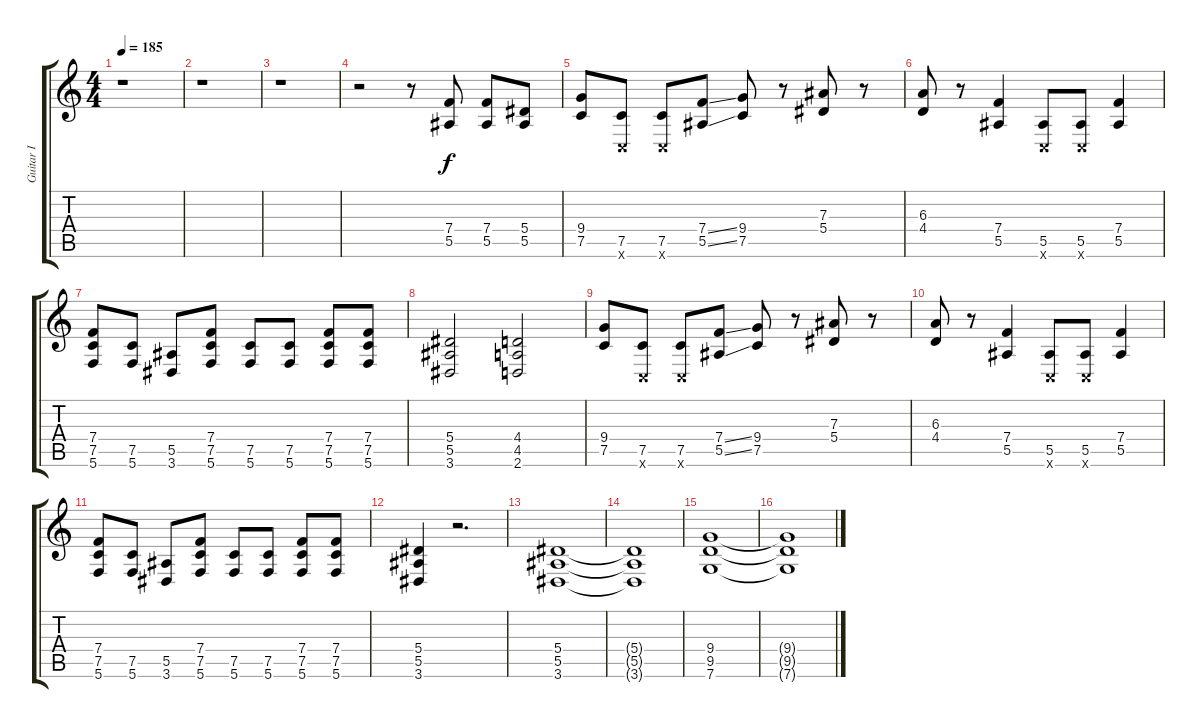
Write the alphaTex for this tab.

\track ("Guitar I" "Guitar I") {instrument distortionguitar}
\staff {score tabs}
\tuning (C4 G3 Eb3 Bb2 F2 C2) {hide}
\ts (4 4)
\tempo 185
\clef g2
\ks c
r.1{dy f} |
r.1 |
r.1 |
r.2 r.8 (7.4 5.5).8 (7.4 5.5).8 (5.4 5.5).8 |
(9.4 7.5).8 (7.5 0.6{x}).8 (7.5 0.6{x}).8 (7.4{ss} 5.5{ss}).8 (9.4 7.5).8 r.8 (7.3 5.4).8 r.8 |
(6.3 4.4).8 r.8 (7.4 5.5).4 (5.5 0.6{x}).8 (5.5 0.6{x}).8 (7.4 5.5).4 |
(7.4 7.5 5.6).8 (7.5 5.6).8 (5.5 3.6).8 (7.4 7.5 5.6).8 (7.5 5.6).8 (7.5 5.6).8 (7.4 7.5 5.6).8 (7.4 7.5 5.6).8 |
(5.4 5.5 3.6).2 (4.4 4.5 2.6).2 |
(9.4 7.5).8 (7.5 0.6{x}).8 (7.5 0.6{x}).8 (7.4{ss} 5.5{ss}).8 (9.4 7.5).8 r.8 (7.3 5.4).8 r.8 |
(6.3 4.4).8 r.8 (7.4 5.5).4 (5.5 0.6{x}).8 (5.5 0.6{x}).8 (7.4 5.5).4 |
(7.4 7.5 5.6).8 (7.5 5.6).8 (5.5 3.6).8 (7.4 7.5 5.6).8 (7.5 5.6).8 (7.5 5.6).8 (7.4 7.5 5.6).8 (7.4 7.5 5.6).8 |
(5.4 5.5 3.6).4 r.2{d} |
(5.4 5.5 3.6).1 |
(5.4{t} 5.5{t} 3.6{t}).1 |
(9.4 9.5 7.6).1 |
(9.4{t} 9.5{t} 7.6{t}).1
